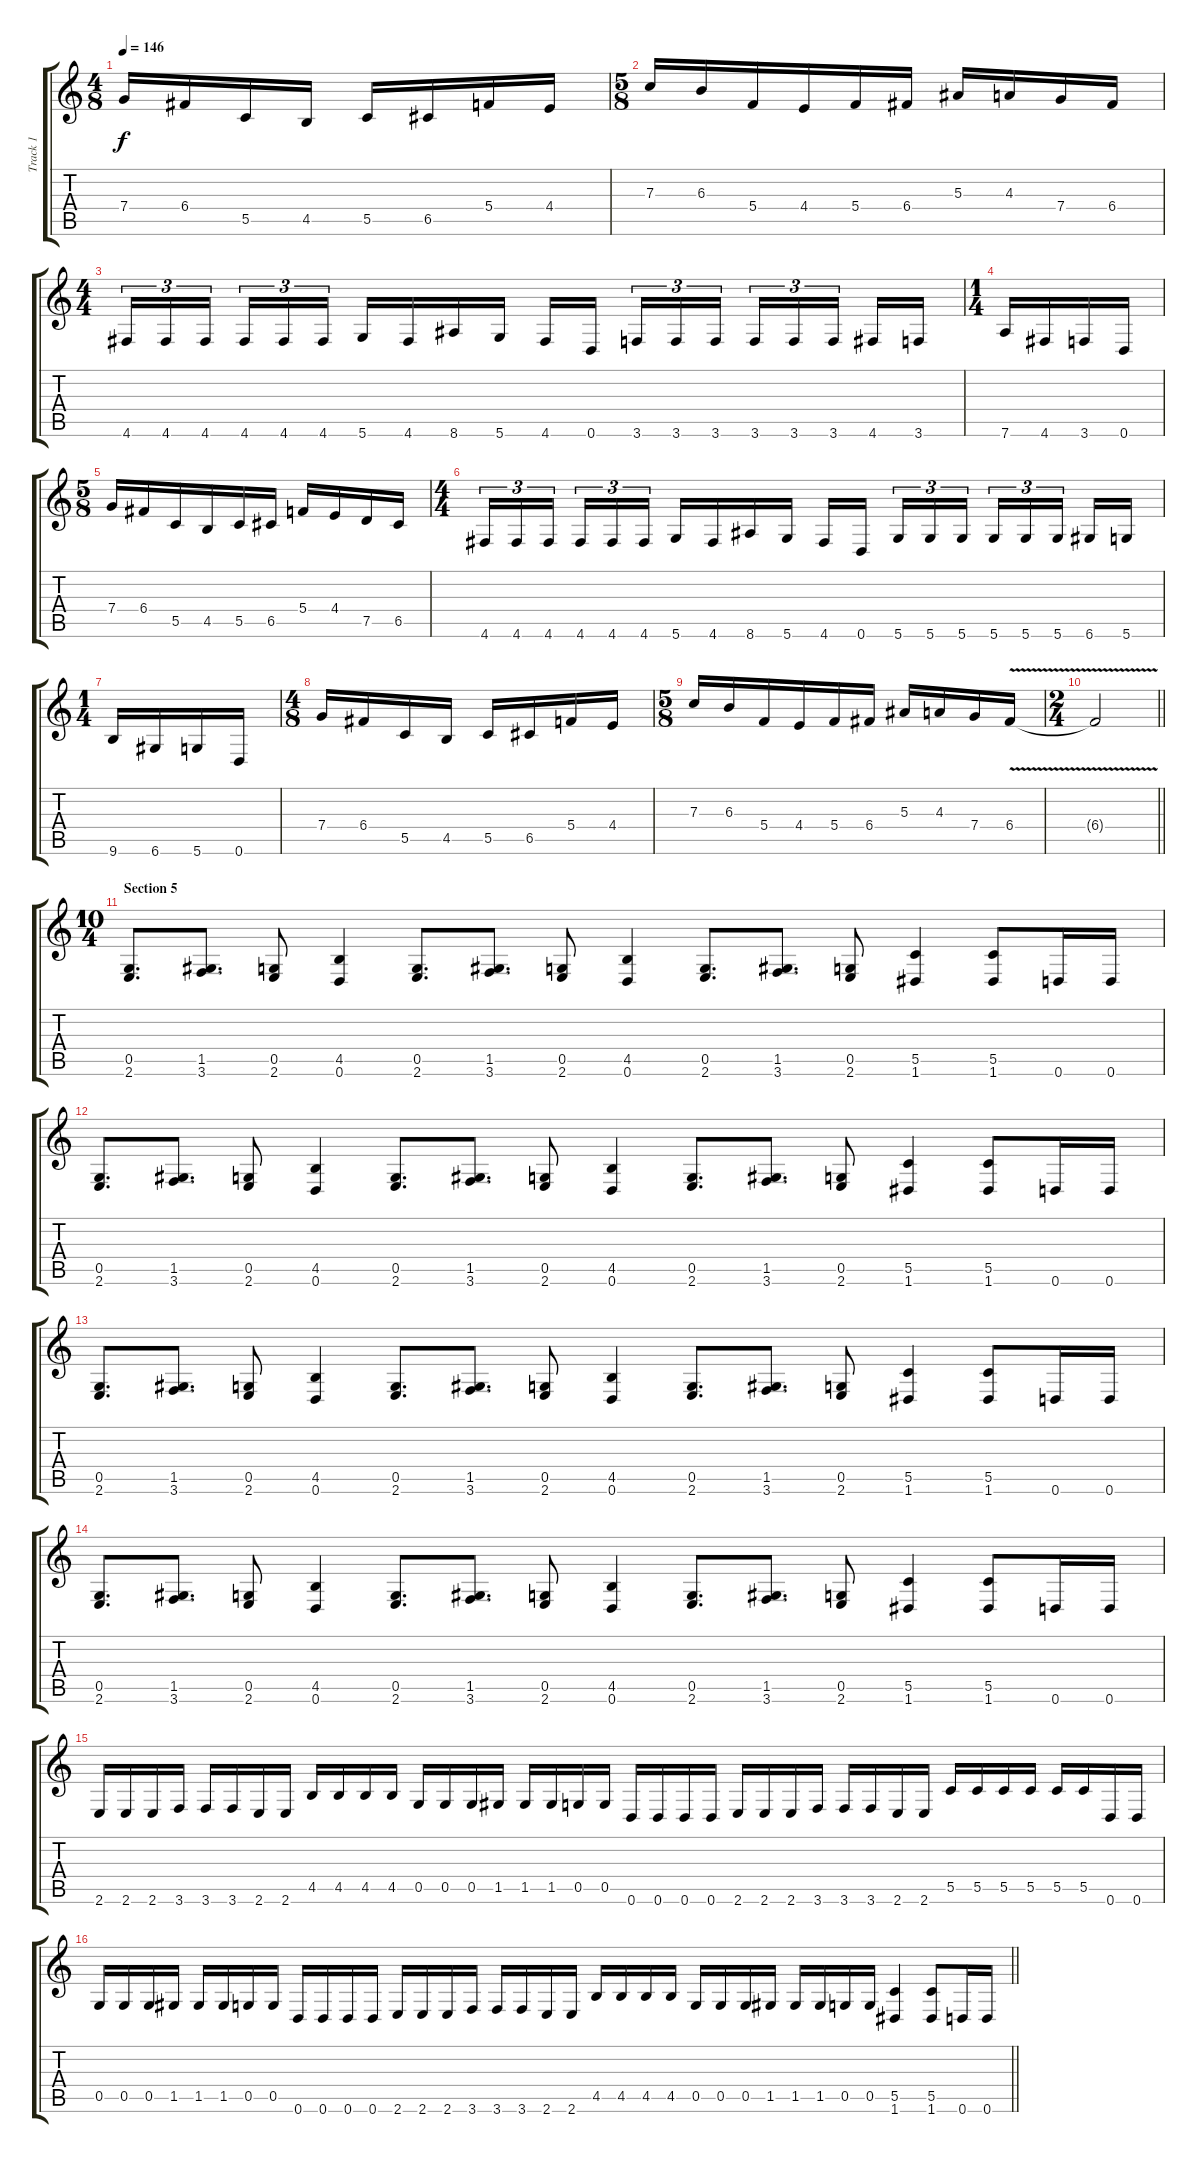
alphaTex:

\track ("Track 1" "Track 1") {instrument distortionguitar}
\staff {score tabs}
\tuning (D4 A3 F3 C3 G2 D2) {hide}
\ts (4 8)
\tempo 146
\clef g2
\ks c
7.4.16{dy f} 6.4.16 5.5.16 4.5.16 5.5.16 6.5.16 5.4.16 4.4.16 |
\ts (5 8)
7.3.16 6.3.16 5.4.16 4.4.16 5.4.16 6.4.16 5.3.16 4.3.16 7.4.16 6.4.16 |
\ts (4 4)
4.6.16{tu (3 2)} 4.6.16{tu (3 2)} 4.6.16{tu (3 2) beam splitsecondary} 4.6.16{tu (3 2)} 4.6.16{tu (3 2)} 4.6.16{tu (3 2)} 5.6.16 4.6.16 8.6.16 5.6.16 4.6.16 0.6.16{beam splitsecondary} 3.6.16{tu (3 2)} 3.6.16{tu (3 2)} 3.6.16{tu (3 2)} 3.6.16{tu (3 2)} 3.6.16{tu (3 2)} 3.6.16{tu (3 2) beam splitsecondary} 4.6.16 3.6.16 |
\ts (1 4)
7.6.16 4.6.16 3.6.16 0.6.16 |
\ts (5 8)
7.4.16 6.4.16 5.5.16 4.5.16 5.5.16 6.5.16 5.4.16 4.4.16 7.5.16 6.5.16 |
\ts (4 4)
4.6.16{tu (3 2)} 4.6.16{tu (3 2)} 4.6.16{tu (3 2) beam splitsecondary} 4.6.16{tu (3 2)} 4.6.16{tu (3 2)} 4.6.16{tu (3 2)} 5.6.16 4.6.16 8.6.16 5.6.16 4.6.16 0.6.16{beam splitsecondary} 5.6.16{tu (3 2)} 5.6.16{tu (3 2)} 5.6.16{tu (3 2)} 5.6.16{tu (3 2)} 5.6.16{tu (3 2)} 5.6.16{tu (3 2) beam splitsecondary} 6.6.16 5.6.16 |
\ts (1 4)
9.6.16 6.6.16 5.6.16 0.6.16 |
\ts (4 8)
7.4.16 6.4.16 5.5.16 4.5.16 5.5.16 6.5.16 5.4.16 4.4.16 |
\ts (5 8)
7.3.16 6.3.16 5.4.16 4.4.16 5.4.16 6.4.16 5.3.16 4.3.16 7.4.16 6.4{v}.16 |
\ts (2 4)
\barLineRight lightlight
6.4{t}.2 |
\ts (10 4)
\section ("" "Section 5")
(0.5 2.6).8{d} (1.5 3.6).8{d} (0.5 2.6).8 (4.5 0.6).4 (0.5 2.6).8{d} (1.5 3.6).8{d} (0.5 2.6).8 (4.5 0.6).4 (0.5 2.6).8{d} (1.5 3.6).8{d} (0.5 2.6).8 (5.5 1.6).4 (5.5 1.6).8 0.6.16 0.6.16 |
(0.5 2.6).8{d} (1.5 3.6).8{d} (0.5 2.6).8 (4.5 0.6).4 (0.5 2.6).8{d} (1.5 3.6).8{d} (0.5 2.6).8 (4.5 0.6).4 (0.5 2.6).8{d} (1.5 3.6).8{d} (0.5 2.6).8 (5.5 1.6).4 (5.5 1.6).8 0.6.16 0.6.16 |
(0.5 2.6).8{d} (1.5 3.6).8{d} (0.5 2.6).8 (4.5 0.6).4 (0.5 2.6).8{d} (1.5 3.6).8{d} (0.5 2.6).8 (4.5 0.6).4 (0.5 2.6).8{d} (1.5 3.6).8{d} (0.5 2.6).8 (5.5 1.6).4 (5.5 1.6).8 0.6.16 0.6.16 |
(0.5 2.6).8{d} (1.5 3.6).8{d} (0.5 2.6).8 (4.5 0.6).4 (0.5 2.6).8{d} (1.5 3.6).8{d} (0.5 2.6).8 (4.5 0.6).4 (0.5 2.6).8{d} (1.5 3.6).8{d} (0.5 2.6).8 (5.5 1.6).4 (5.5 1.6).8 0.6.16 0.6.16 |
2.6.16 2.6.16 2.6.16 3.6.16 3.6.16 3.6.16 2.6.16 2.6.16 4.5.16 4.5.16 4.5.16 4.5.16 0.5.16 0.5.16 0.5.16 1.5.16 1.5.16 1.5.16 0.5.16 0.5.16 0.6.16 0.6.16 0.6.16 0.6.16 2.6.16 2.6.16 2.6.16 3.6.16 3.6.16 3.6.16 2.6.16 2.6.16 5.5.16 5.5.16 5.5.16 5.5.16 5.5.16 5.5.16 0.6.16 0.6.16 |
\barLineRight lightlight
0.5.16 0.5.16 0.5.16 1.5.16 1.5.16 1.5.16 0.5.16 0.5.16 0.6.16 0.6.16 0.6.16 0.6.16 2.6.16 2.6.16 2.6.16 3.6.16 3.6.16 3.6.16 2.6.16 2.6.16 4.5.16 4.5.16 4.5.16 4.5.16 0.5.16 0.5.16 0.5.16 1.5.16 1.5.16 1.5.16 0.5.16 0.5.16 (5.5 1.6).4 (5.5 1.6).8 0.6.16 0.6.16
